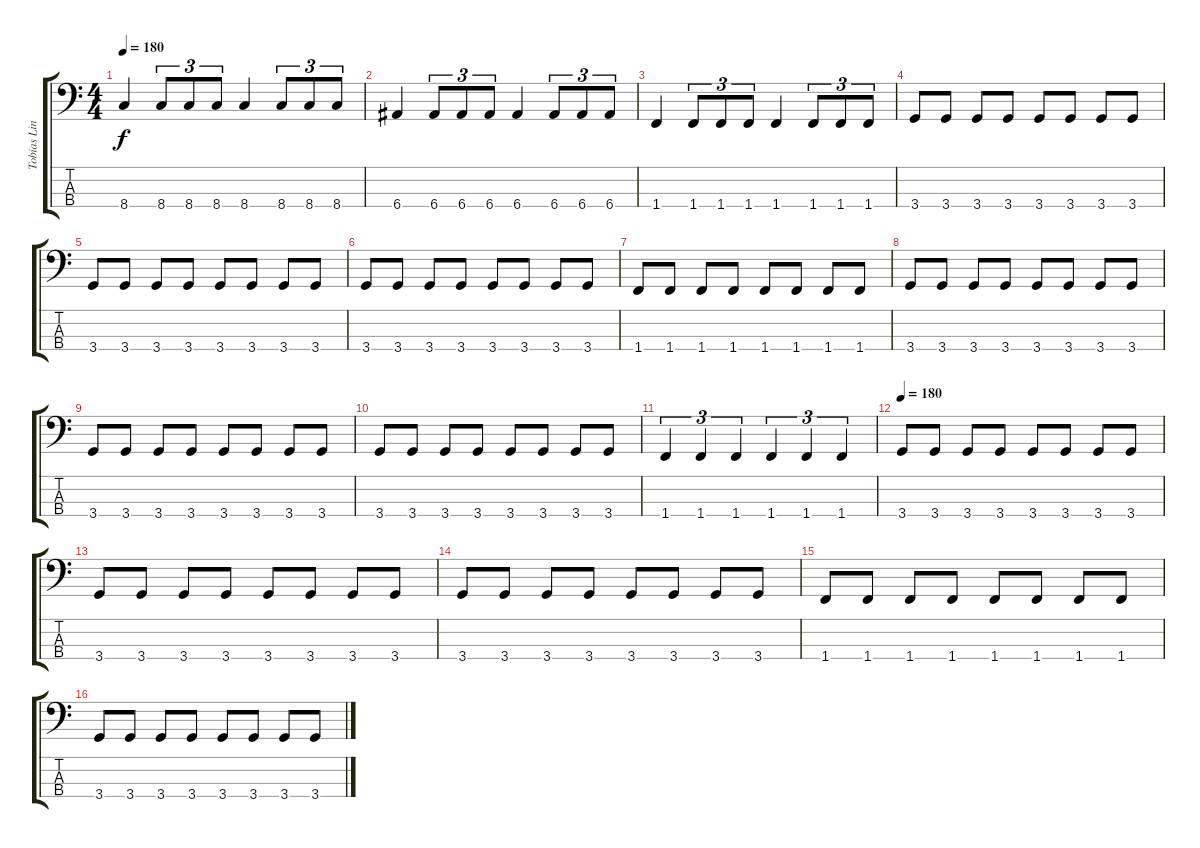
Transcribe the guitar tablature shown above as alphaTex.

\track ("Tobias Lindqvist" "Tobias Lin") {instrument electricbassfinger}
\staff {score tabs}
\tuning (G2 D2 A1 E1) {hide}
\ts (4 4)
\tempo 180
\clef f4
\ks c
8.4.4{dy f} 8.4.8{tu (3 2)} 8.4.8{tu (3 2)} 8.4.8{tu (3 2)} 8.4.4 8.4.8{tu (3 2)} 8.4.8{tu (3 2)} 8.4.8{tu (3 2)} |
6.4.4 6.4.8{tu (3 2)} 6.4.8{tu (3 2)} 6.4.8{tu (3 2)} 6.4.4 6.4.8{tu (3 2)} 6.4.8{tu (3 2)} 6.4.8{tu (3 2)} |
1.4.4 1.4.8{tu (3 2)} 1.4.8{tu (3 2)} 1.4.8{tu (3 2)} 1.4.4 1.4.8{tu (3 2)} 1.4.8{tu (3 2)} 1.4.8{tu (3 2)} |
3.4.8 3.4.8 3.4.8 3.4.8 3.4.8 3.4.8 3.4.8 3.4.8 |
3.4.8 3.4.8 3.4.8 3.4.8 3.4.8 3.4.8 3.4.8 3.4.8 |
3.4.8 3.4.8 3.4.8 3.4.8 3.4.8 3.4.8 3.4.8 3.4.8 |
1.4.8 1.4.8 1.4.8 1.4.8 1.4.8 1.4.8 1.4.8 1.4.8 |
3.4.8 3.4.8 3.4.8 3.4.8 3.4.8 3.4.8 3.4.8 3.4.8 |
3.4.8 3.4.8 3.4.8 3.4.8 3.4.8 3.4.8 3.4.8 3.4.8 |
3.4.8 3.4.8 3.4.8 3.4.8 3.4.8 3.4.8 3.4.8 3.4.8 |
1.4.4{tu (3 2)} 1.4.4{tu (3 2)} 1.4.4{tu (3 2)} 1.4.4{tu (3 2)} 1.4.4{tu (3 2)} 1.4.4{tu (3 2)} |
\tempo 180
3.4.8 3.4.8 3.4.8 3.4.8 3.4.8 3.4.8 3.4.8 3.4.8 |
3.4.8 3.4.8 3.4.8 3.4.8 3.4.8 3.4.8 3.4.8 3.4.8 |
3.4.8 3.4.8 3.4.8 3.4.8 3.4.8 3.4.8 3.4.8 3.4.8 |
1.4.8 1.4.8 1.4.8 1.4.8 1.4.8 1.4.8 1.4.8 1.4.8 |
3.4.8 3.4.8 3.4.8 3.4.8 3.4.8 3.4.8 3.4.8 3.4.8
